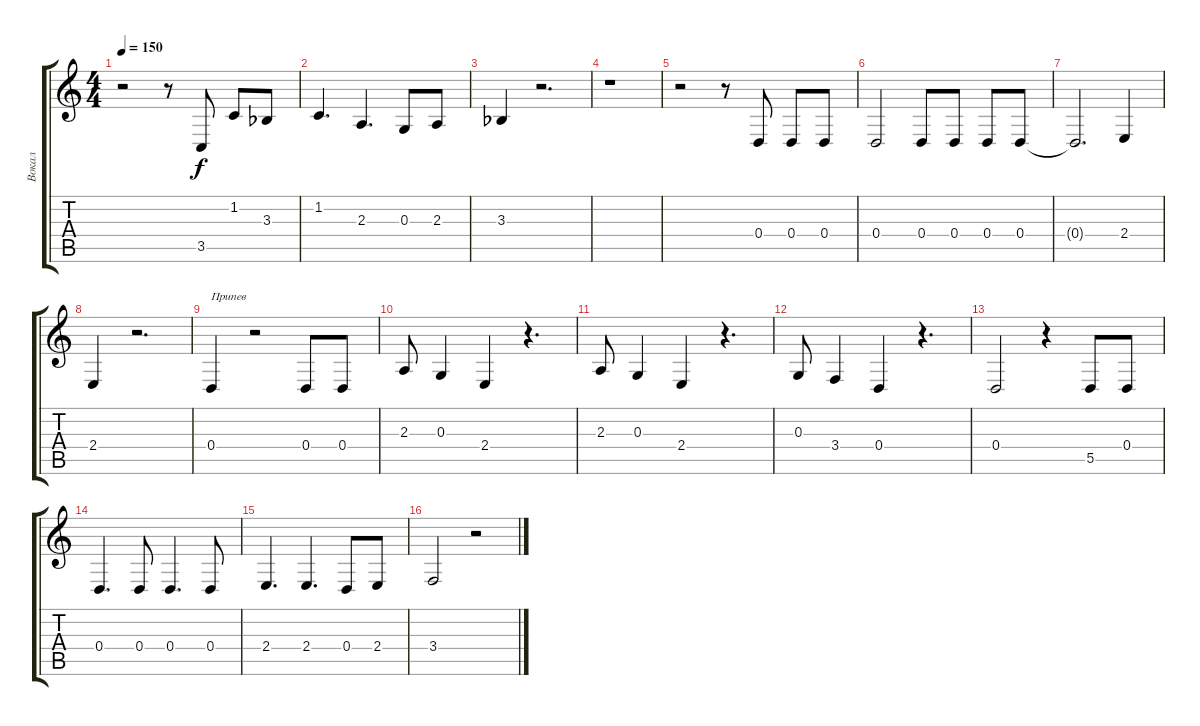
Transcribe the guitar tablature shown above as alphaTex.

\track ("Вокал" "Вокал") {instrument oboe}
\staff {score tabs}
\tuning (E4 B3 G3 D3 A2 E2) {hide}
\ts (4 4)
\tempo 150
\clef g2
\ks c
r.2{dy f} r.8 3.5.8 1.2.8 3.3{acc b}.8 |
1.2.4{d} 2.3.4{d} 0.3.8 2.3.8 |
3.3{acc b}.4 r.2{d} |
r.1 |
r.2 r.8 0.4.8 0.4.8 0.4.8 |
0.4.2 0.4.8 0.4.8 0.4.8 0.4.8 |
0.4{t}.2{d} 2.4.4 |
2.4.4 r.2{d} |
0.4.4{txt "Припев"} r.2 0.4.8 0.4.8 |
2.3.8 0.3.4 2.4.4 r.4{d} |
2.3.8 0.3.4 2.4.4 r.4{d} |
0.3.8 3.4.4 0.4.4 r.4{d} |
0.4.2 r.4 5.5.8 0.4.8 |
0.4.4{d} 0.4.8 0.4.4{d} 0.4.8 |
2.4.4{d} 2.4.4{d} 0.4.8 2.4.8 |
3.4.2 r.2
